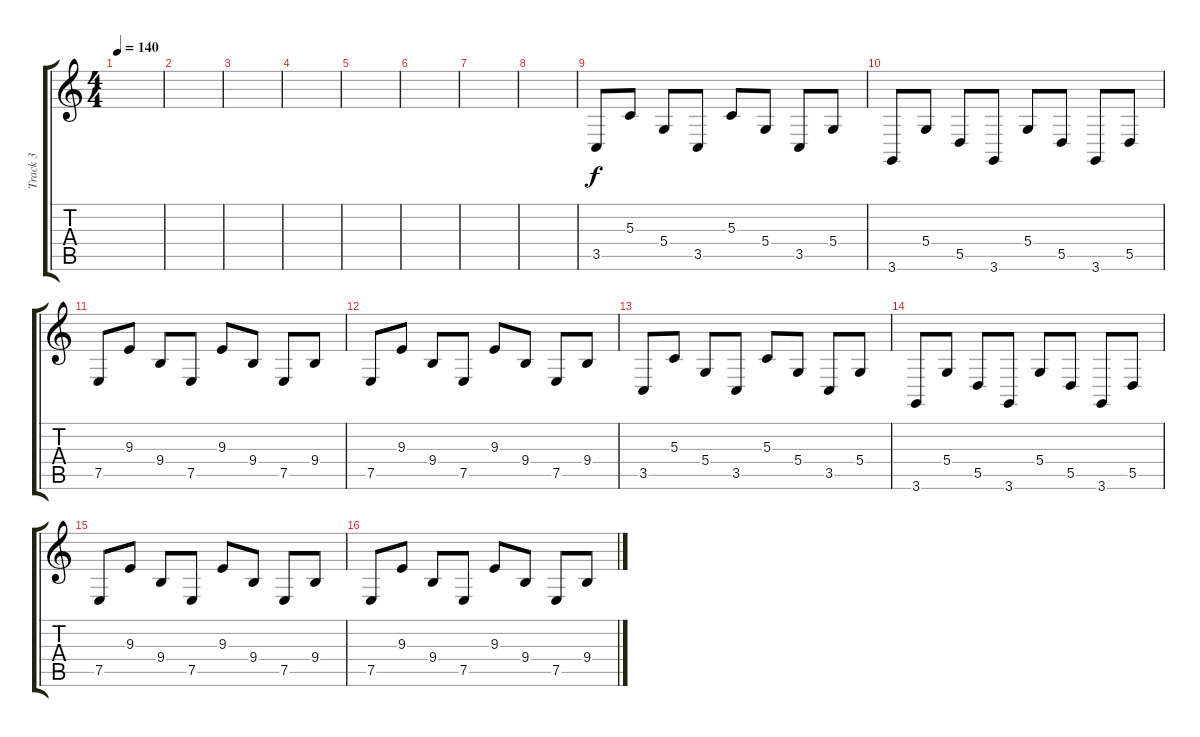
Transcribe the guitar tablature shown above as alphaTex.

\track ("Track 3" "Track 3") {instrument lead1square}
\staff {score tabs}
\tuning (E4 B3 G3 D3 A2 E2) {hide}
\ts (4 4)
\tempo 140
\clef g2
\ks c
|
|
|
|
|
|
|
|
3.5.8 5.3.8 5.4.8 3.5.8 5.3.8 5.4.8 3.5.8 5.4.8 |
3.6.8 5.4.8 5.5.8 3.6.8 5.4.8 5.5.8 3.6.8 5.5.8 |
7.5.8 9.3.8 9.4.8 7.5.8 9.3.8 9.4.8 7.5.8 9.4.8 |
7.5.8 9.3.8 9.4.8 7.5.8 9.3.8 9.4.8 7.5.8 9.4.8 |
3.5.8 5.3.8 5.4.8 3.5.8 5.3.8 5.4.8 3.5.8 5.4.8 |
3.6.8 5.4.8 5.5.8 3.6.8 5.4.8 5.5.8 3.6.8 5.5.8 |
7.5.8 9.3.8 9.4.8 7.5.8 9.3.8 9.4.8 7.5.8 9.4.8 |
7.5.8 9.3.8 9.4.8 7.5.8 9.3.8 9.4.8 7.5.8 9.4.8
